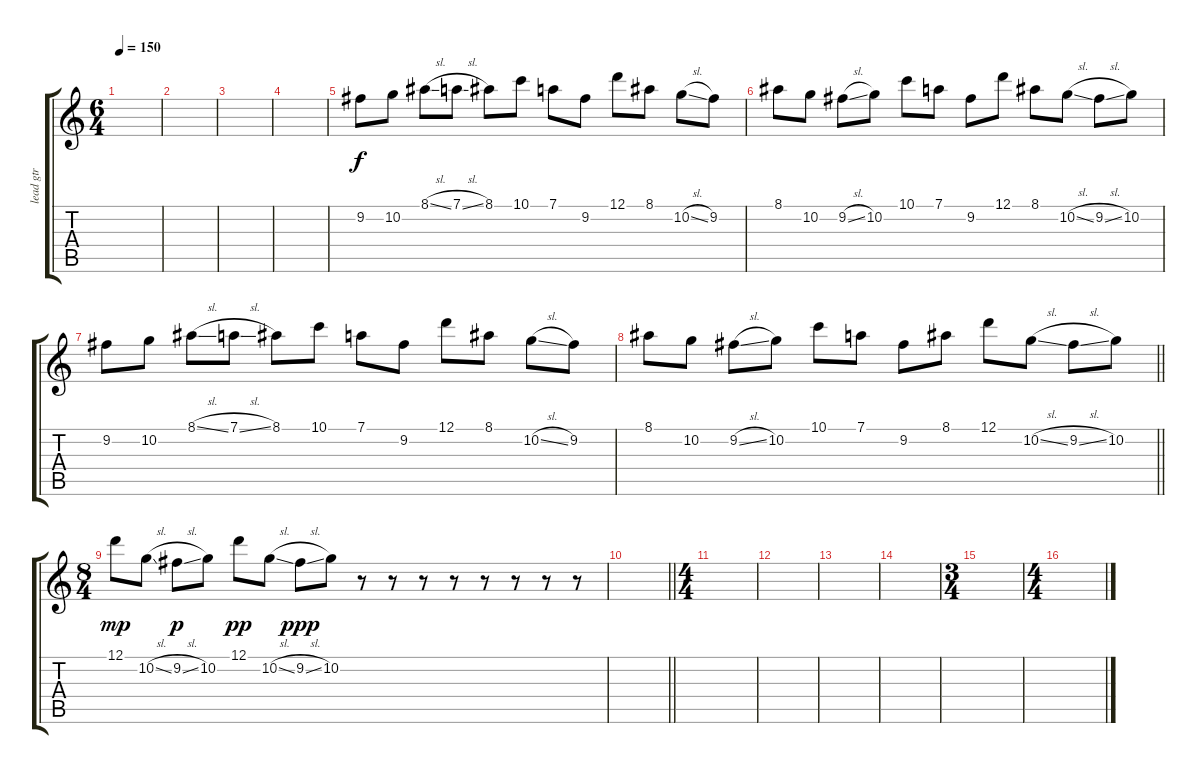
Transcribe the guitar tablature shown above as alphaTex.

\track ("lead gtr" "lead gtr") {instrument distortionguitar}
\staff {score tabs}
\tuning (D4 A3 F3 C3 G2 C2) {hide}
\ts (6 4)
\tempo 150
\clef g2
\ks c
|
|
|
|
9.2.8 10.2.8 8.1{sl}.8 7.1{sl}.8 8.1.8 10.1.8 7.1.8 9.2.8 12.1.8 8.1.8 10.2{sl}.8 9.2.8 |
8.1.8 10.2.8 9.2{sl}.8 10.2.8 10.1.8 7.1.8 9.2.8 12.1.8 8.1.8 10.2{sl}.8 9.2{sl}.8 10.2.8 |
9.2.8 10.2.8 8.1{sl}.8 7.1{sl}.8 8.1.8 10.1.8 7.1.8 9.2.8 12.1.8 8.1.8 10.2{sl}.8 9.2.8 |
\barLineRight lightlight
8.1.8 10.2.8 9.2{sl}.8 10.2.8 10.1.8 7.1.8 9.2.8 8.1.8 12.1.8 10.2{sl}.8 9.2{sl}.8 10.2.8 |
\ts (8 4)
12.1.8{dy mp} 10.2{sl}.8 9.2{sl}.8{dy p} 10.2.8 12.1.8{dy pp} 10.2{sl}.8 9.2{sl}.8{dy ppp} 10.2.8 r.8 r.8 r.8 r.8 r.8 r.8 r.8 r.8 |
\barLineRight lightlight
|
\ts (4 4)
|
|
|
|
\ts (3 4)
|
\ts (4 4)
